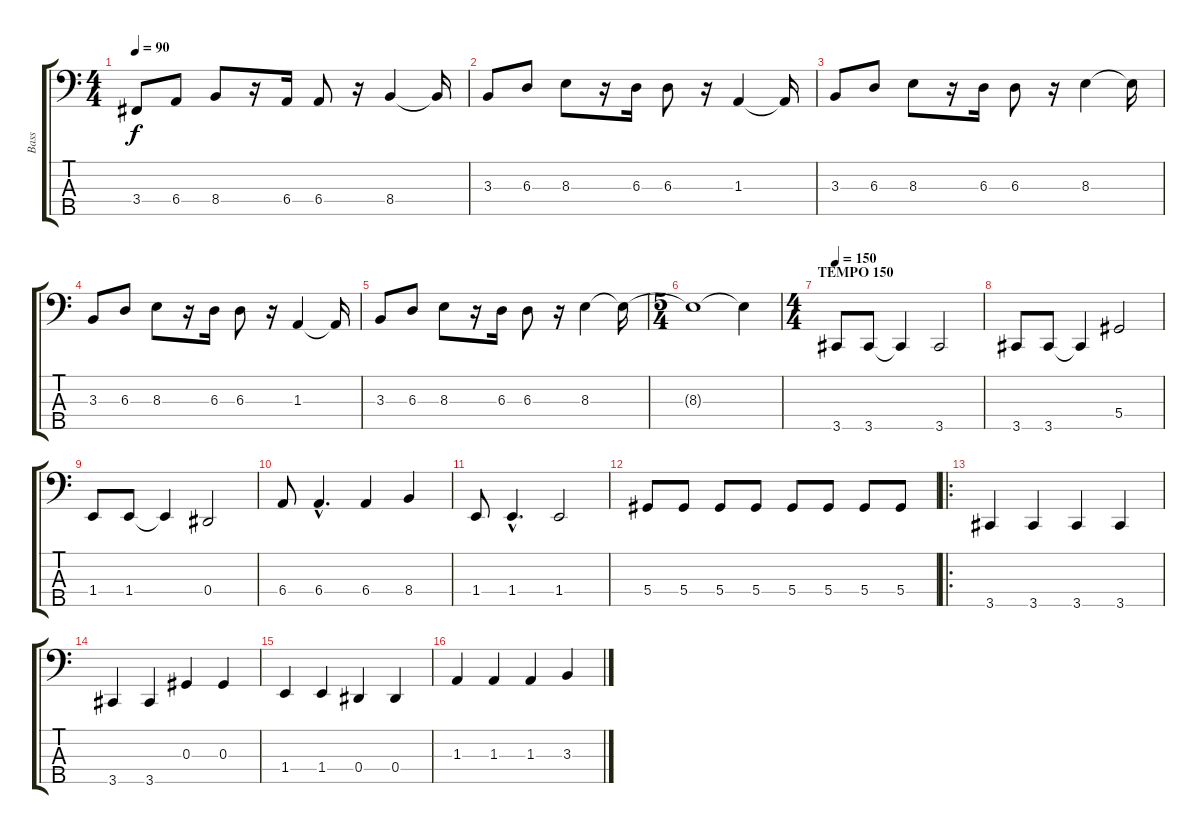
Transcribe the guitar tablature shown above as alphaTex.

\track ("Bass" "Bass") {instrument electricbassfinger}
\staff {score tabs}
\tuning (Gb2 Db2 Ab1 Eb1 Bb0) {hide}
\ts (4 4)
\tempo 90
\clef f4
\ks c
3.4.8{dy f} 6.4.8 8.4.8 r.16 6.4.16 6.4.8 r.16 8.4.4 8.4{t}.16 |
3.3.8 6.3.8 8.3.8 r.16 6.3.16 6.3.8 r.16 1.3.4 1.3{t}.16 |
3.3.8 6.3.8 8.3.8 r.16 6.3.16 6.3.8 r.16 8.3.4 8.3{t}.16 |
3.3.8 6.3.8 8.3.8 r.16 6.3.16 6.3.8 r.16 1.3.4 1.3{t}.16 |
3.3.8 6.3.8 8.3.8 r.16 6.3.16 6.3.8 r.16 8.3.4 8.3{t}.16 |
\ts (5 4)
8.3{t}.1 8.3{t}.4 |
\ts (4 4)
\section ("" "TEMPO 150")
\tempo 150
3.5.8 3.5.8 3.5{t}.4 3.5.2 |
3.5.8 3.5.8 3.5{t}.4 5.4.2 |
1.4.8 1.4.8 1.4{t}.4 0.4.2 |
6.4.8 6.4{hac}.4{d} 6.4.4 8.4.4 |
1.4.8 1.4{hac}.4{d} 1.4.2 |
5.4.8 5.4.8 5.4.8 5.4.8 5.4.8 5.4.8 5.4.8 5.4.8 |
\ro
3.5.4 3.5.4 3.5.4 3.5.4 |
3.5.4 3.5.4 0.3.4 0.3.4 |
1.4.4 1.4.4 0.4.4 0.4.4 |
1.3.4 1.3.4 1.3.4 3.3.4
